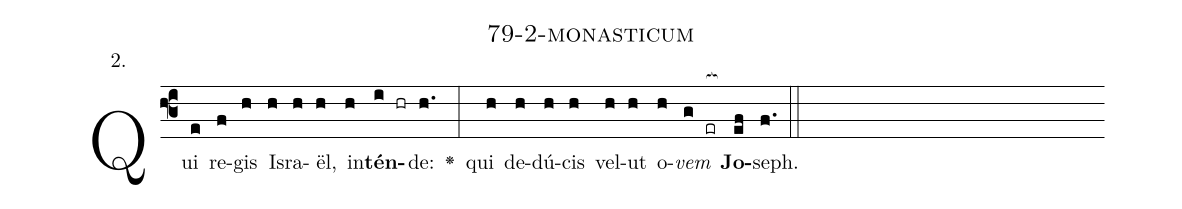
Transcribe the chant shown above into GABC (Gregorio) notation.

name: 79-2-monasticum;
annotation: 2.;
%%
(f3)Qui(e) re(f)gis(h) Is(h)ra(h)ël,(h) in(h)<b>tén</b>(i hr)de:(h.) <v>\greheightstar</v>(:) qui(h) de(h)dú(h)cis(h) vel(h)ut(h) o(h)<i>vem</i>(g er[ocb:1{]) <b>Jo</b>(ef[ocb:0}])seph.(f.) (::)


%E(h) u(h) o(h) u(g) a(ef) e.(f.) (::)
